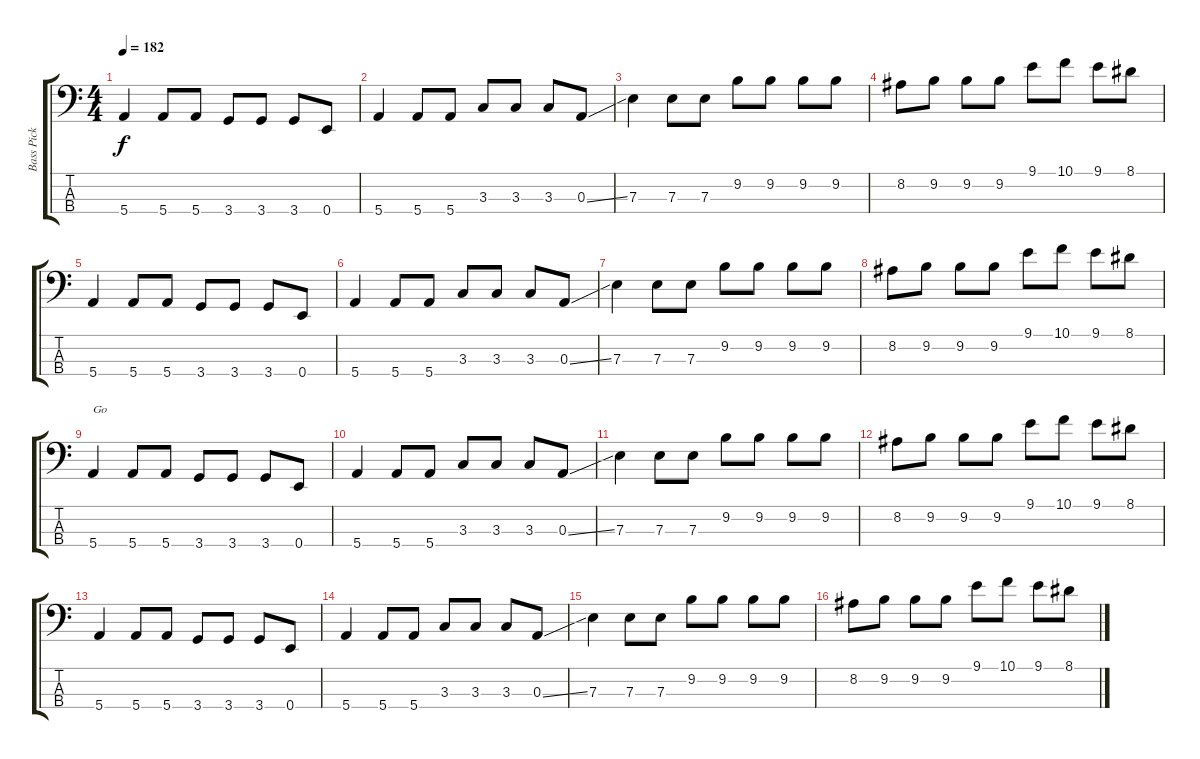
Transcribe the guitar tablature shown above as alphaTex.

\track ("Bass Pick" "Bass Pick") {instrument electricbasspick}
\staff {score tabs}
\tuning (G2 D2 A1 E1) {hide}
\ts (4 4)
\tempo 182
\clef f4
\ks c
5.4.4{dy f instrument electricbasspick} 5.4.8 5.4.8 3.4.8 3.4.8 3.4.8 0.4.8 |
5.4.4 5.4.8 5.4.8 3.3.8 3.3.8 3.3.8 0.3{ss}.8 |
7.3.4 7.3.8 7.3.8 9.2.8 9.2.8 9.2.8 9.2.8 |
8.2.8 9.2.8 9.2.8 9.2.8 9.1.8 10.1.8 9.1.8 8.1.8 |
5.4.4 5.4.8 5.4.8 3.4.8 3.4.8 3.4.8 0.4.8 |
5.4.4 5.4.8 5.4.8 3.3.8 3.3.8 3.3.8 0.3{ss}.8 |
7.3.4 7.3.8 7.3.8 9.2.8 9.2.8 9.2.8 9.2.8 |
8.2.8 9.2.8 9.2.8 9.2.8 9.1.8 10.1.8 9.1.8 8.1.8 |
5.4.4{txt "Go"} 5.4.8 5.4.8 3.4.8 3.4.8 3.4.8 0.4.8 |
5.4.4 5.4.8 5.4.8 3.3.8 3.3.8 3.3.8 0.3{ss}.8 |
7.3.4 7.3.8 7.3.8 9.2.8 9.2.8 9.2.8 9.2.8 |
8.2.8 9.2.8 9.2.8 9.2.8 9.1.8 10.1.8 9.1.8 8.1.8 |
5.4.4 5.4.8 5.4.8 3.4.8 3.4.8 3.4.8 0.4.8 |
5.4.4 5.4.8 5.4.8 3.3.8 3.3.8 3.3.8 0.3{ss}.8 |
7.3.4 7.3.8 7.3.8 9.2.8 9.2.8 9.2.8 9.2.8 |
8.2.8 9.2.8 9.2.8 9.2.8 9.1.8 10.1.8 9.1.8 8.1.8
